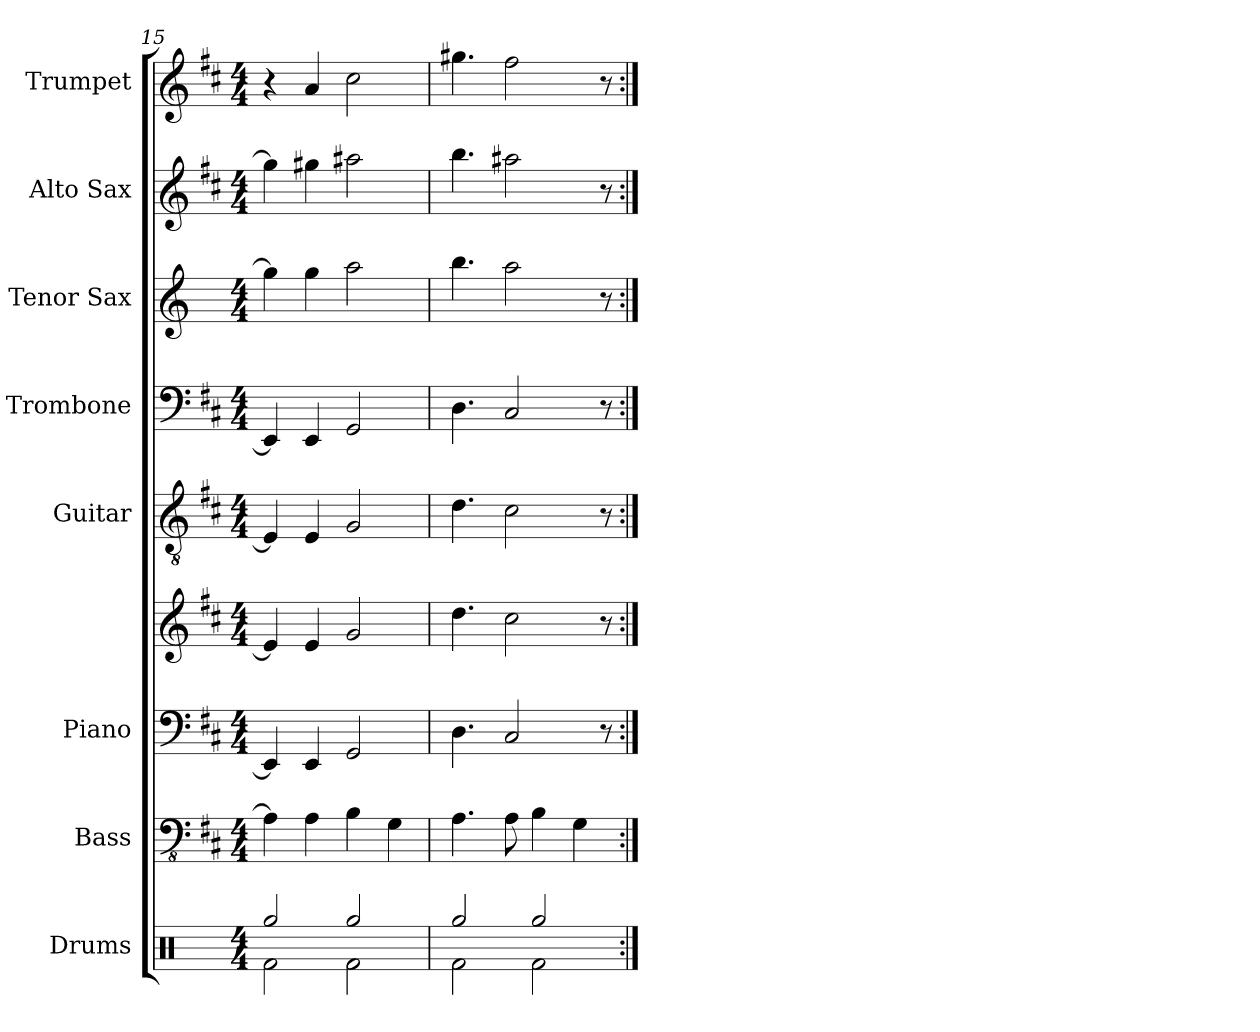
**kern	**kern	**kern	**kern	**kern	**kern	**kern	**kern	**kern
*part8	*part7	*part6	*part6	*part5	*part4	*part3	*part2	*part1
*staff9	*staff8	*staff7	*staff6	*staff5	*staff4	*staff3	*staff2	*staff1
*I"Drums	*I"Bass	*I"Piano	*	*I"Guitar	*I"Trombone	*I"Tenor Sax	*I"Alto Sax	*I"Trumpet
*I'Drums	*I'Bass	*I'Piano	*	*I'Gtr.	*I'Tbn.	*I'Tenor	*I'Alto	*I'Tpt.
*clefX	*clefFv4	*clefF4	*clefG2	*clefGv2	*clefF4	*clefG2	*clefG2	*clefG2
*	*	*	*	*	*	*ITrd8c14	*ITrd5c9	*ITrd1c2
*k[]	*k[f#c#]	*k[f#c#]	*k[f#c#]	*k[f#c#]	*k[f#c#]	*k[]	*k[b-]	*k[]
*M4/4	*M4/4	*M4/4	*M4/4	*M4/4	*M4/4	*M4/4	*M4/4	*M4/4
=15	=15	=15	=15	=15	=15	=15	=15	=15
*^	*	*	*	*	*	*	*	*
2Rgg/	2Rf\	4AA\]	4EE/]	4e/]	4E/]	4EE/]	4g\]	4b\]	4r
.	.	4AA\	4EE/	4e/	4E/	4EE/	4g\	4bn\	4g/
2Rgg/	2Rf\	4BB\	2GG/	2g/	2G/	2GG/	2a\	2cc#X\	2b\
.	.	4GG\	.	.	.	.	.	.	.
=16	=16	=16	=16	=16	=16	=16	=16	=16	=16
2Rgg/	2Rf\	4.AA\	4.D\	4.dd\	4.d\	4.D\	4.b\	4.dd\	4.ff#X\
.	.	8AA\	2C#/	2cc#\	2c#\	2C#/	2a\	2cc#X\	2ee\
2Rgg/	2Rf\	4BB\	.	.	.	.	.	.	.
.	.	4GG\	.	.	.	.	.	.	.
.	.	.	8r	8r	8r	8r	8r	8r	8r
*v	*v	*	*	*	*	*	*	*	*
=:|!	=:|!	=:|!	=:|!	=:|!	=:|!	=:|!	=:|!	=:|!
*-	*-	*-	*-	*-	*-	*-	*-	*-
